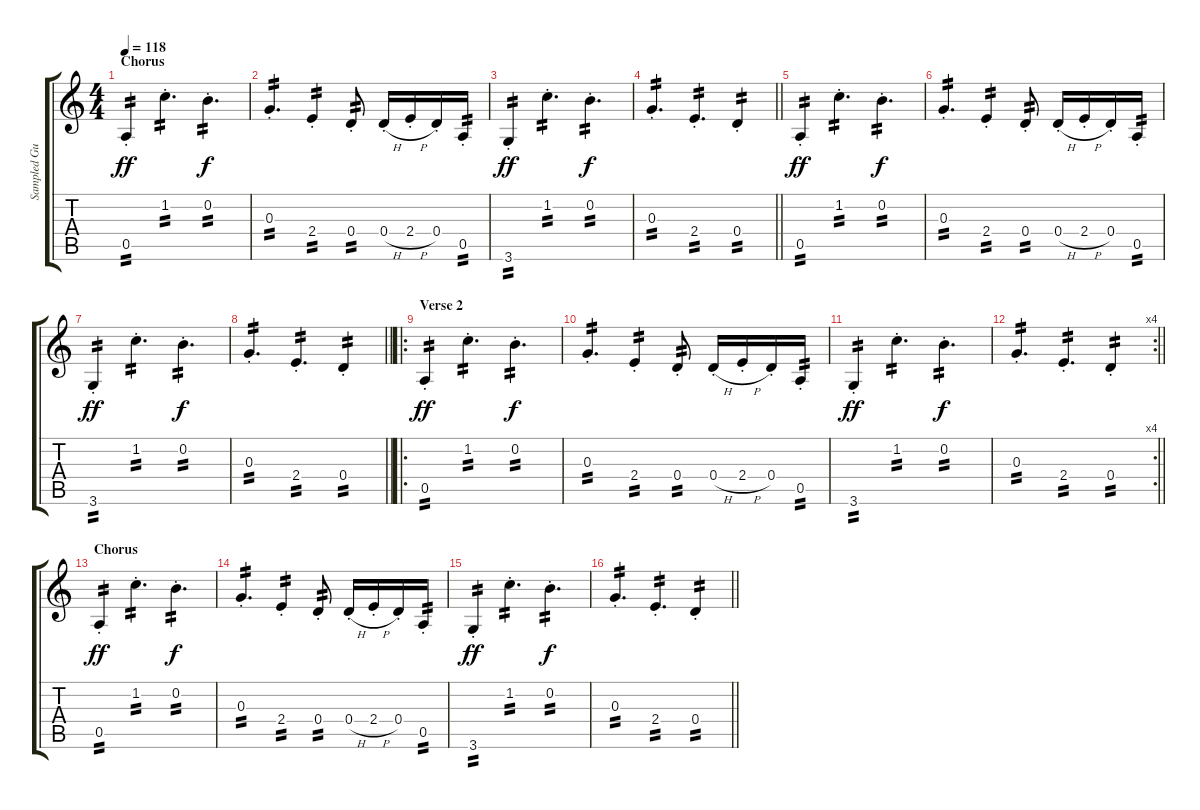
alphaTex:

\track ("Sampled Guitar" "Sampled Gu") {instrument electricguitarjazz}
\staff {score tabs}
\tuning (E4 B3 G3 D3 A2 E2) {hide}
\ts (4 4)
\section ("" "Chorus")
\tempo 118
\clef g2
\ks c
0.5{st}.4{tp 2 dy ff} 1.2{st}.4{d tp 2} 0.2{st}.4{d tp 2 dy f} |
0.3{st}.4{d tp 2} 2.4{st}.4{tp 2} 0.4{st}.8{tp 2} 0.4{h st}.16 2.4{h st}.16 0.4{st}.16 0.5{st}.16{tp 2} |
3.6{st}.4{tp 2 dy ff} 1.2{st}.4{d tp 2} 0.2{st}.4{d tp 2 dy f} |
\barLineRight lightlight
0.3{st}.4{d tp 2} 2.4{st}.4{d tp 2} 0.4{st}.4{tp 2} |
0.5{st}.4{tp 2 dy ff} 1.2{st}.4{d tp 2} 0.2{st}.4{d tp 2 dy f} |
0.3{st}.4{d tp 2} 2.4{st}.4{tp 2} 0.4{st}.8{tp 2} 0.4{h st}.16 2.4{h st}.16 0.4{st}.16 0.5{st}.16{tp 2} |
3.6{st}.4{tp 2 dy ff} 1.2{st}.4{d tp 2} 0.2{st}.4{d tp 2 dy f} |
\barLineRight lightlight
0.3{st}.4{d tp 2} 2.4{st}.4{d tp 2} 0.4{st}.4{tp 2} |
\ro
\section ("" "Verse 2")
0.5{st}.4{tp 2 dy ff} 1.2{st}.4{d tp 2} 0.2{st}.4{d tp 2 dy f} |
0.3{st}.4{d tp 2} 2.4{st}.4{tp 2} 0.4{st}.8{tp 2} 0.4{h st}.16 2.4{h st}.16 0.4{st}.16 0.5{st}.16{tp 2} |
3.6{st}.4{tp 2 dy ff} 1.2{st}.4{d tp 2} 0.2{st}.4{d tp 2 dy f} |
\rc 4
\barLineRight lightlight
0.3{st}.4{d tp 2} 2.4{st}.4{d tp 2} 0.4{st}.4{tp 2} |
\section ("" "Chorus")
0.5{st}.4{tp 2 dy ff} 1.2{st}.4{d tp 2} 0.2{st}.4{d tp 2 dy f} |
0.3{st}.4{d tp 2} 2.4{st}.4{tp 2} 0.4{st}.8{tp 2} 0.4{h st}.16 2.4{h st}.16 0.4{st}.16 0.5{st}.16{tp 2} |
3.6{st}.4{tp 2 dy ff} 1.2{st}.4{d tp 2} 0.2{st}.4{d tp 2 dy f} |
\barLineRight lightlight
0.3{st}.4{d tp 2} 2.4{st}.4{d tp 2} 0.4{st}.4{tp 2}
